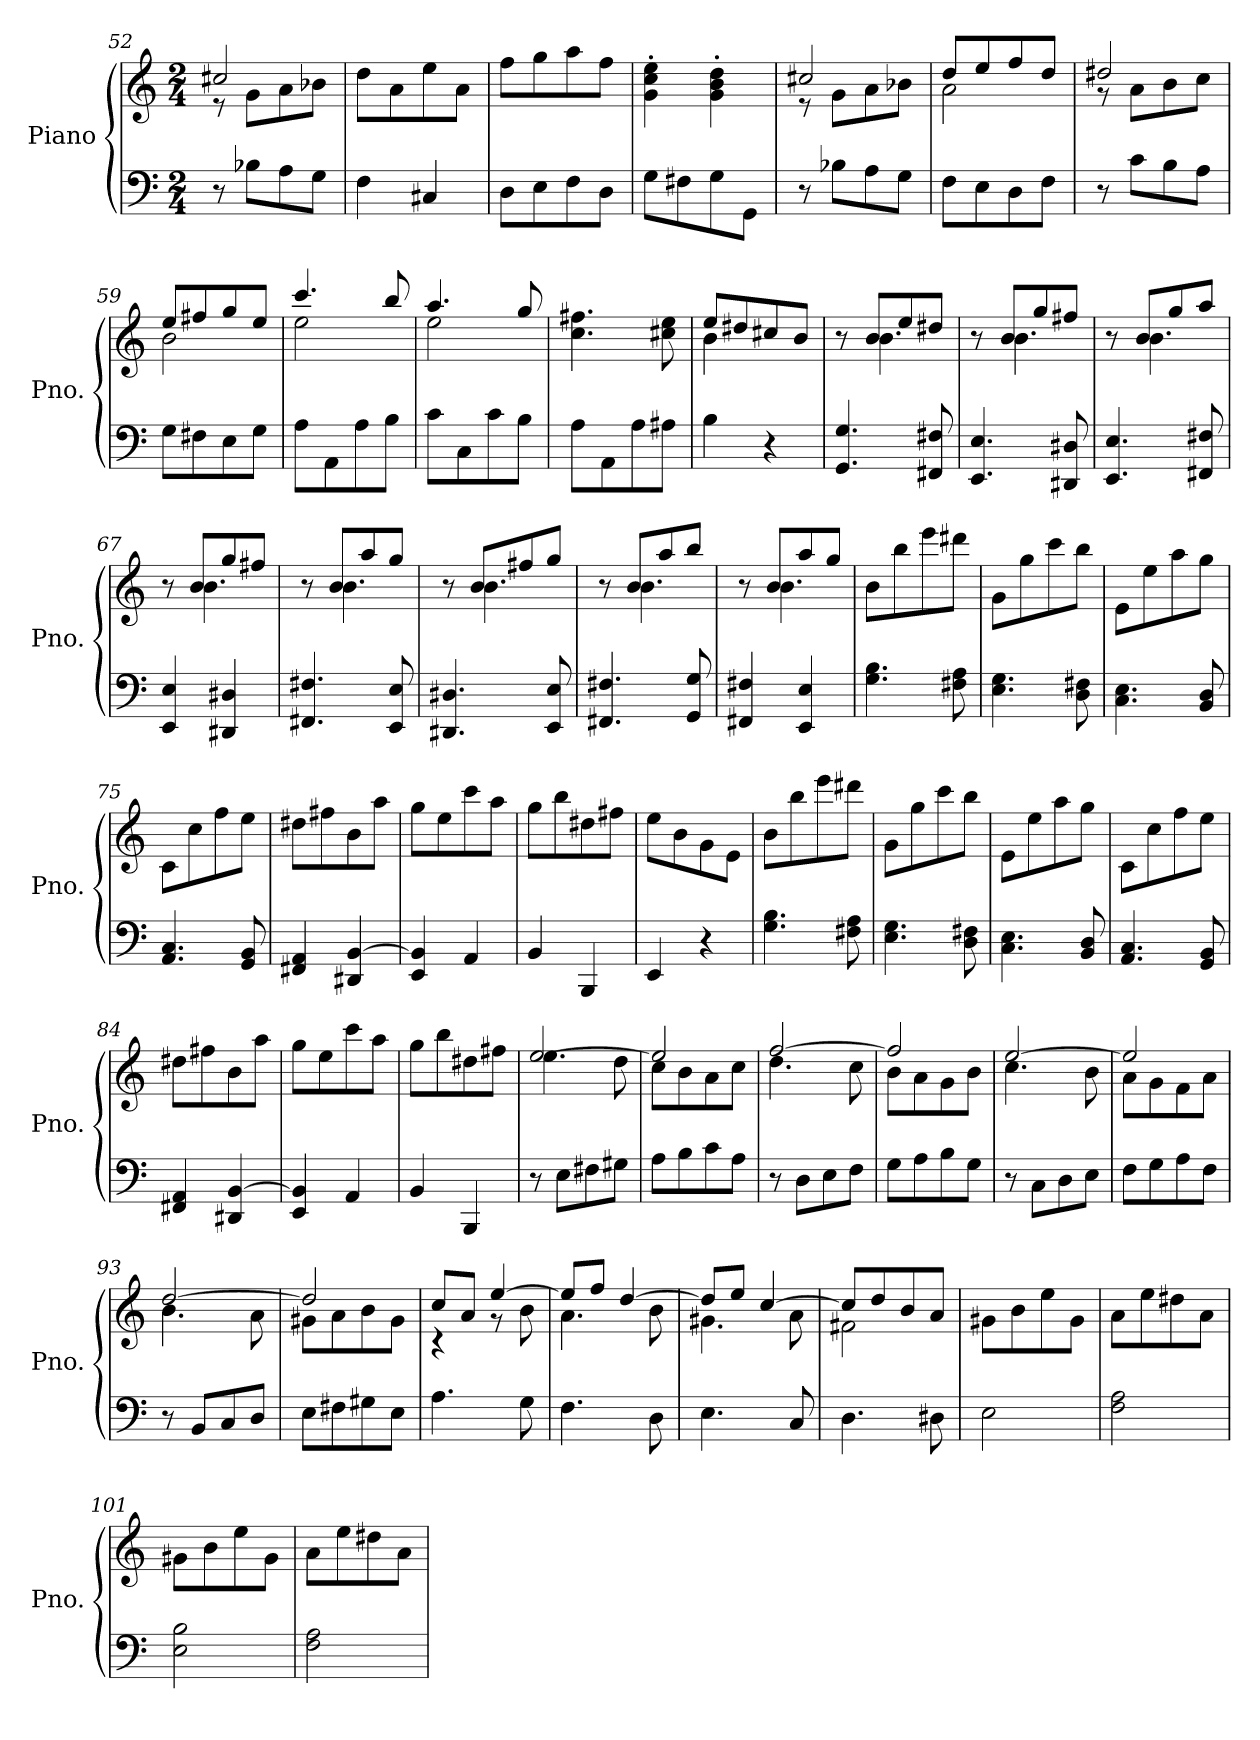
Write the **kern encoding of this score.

**kern	**kern
*part1	*part1
*staff2	*staff1
*I"Piano	*
*I'Pno.	*
*clefF4	*clefG2
*k[]	*k[]
*M2/4	*M2/4
=52	=52
*	*^
8r	2cc#X/	8r
8B-X\L	.	8g\L
8A\	.	8a\
8G\J	.	8b-X\J
*	*v	*v
=53	=53
4F\	8dd\L
.	8a\
4C#X/	8ee\
.	8a\J
=54	=54
8D\L	8ff\L
8E\	8gg\
8F\	8aa\
8D\J	8ff\J
=55	=55
8G\L	4g\' 4cc\' 4ee\'
8F#X\	.
8G\	4g\' 4b\' 4dd\'
8GG\J	.
=56	=56
*	*^
8r	2cc#X/	8r
8B-X\L	.	8g\L
8A\	.	8a\
8G\J	.	8b-X\J
=57	=57	=57
8F\L	8dd/L	2a\
8E\	8ee/	.
8D\	8ff/	.
8F\J	8dd/J	.
=58	=58	=58
8r	2dd#X/	8r
8c\L	.	8a\L
8B\	.	8b\
8A\J	.	8cc\J
=59	=59	=59
8G\L	8ee/L	2b\
8F#X\	8ff#X/	.
8E\	8gg/	.
8G\J	8ee/J	.
=60	=60	=60
8A\L	4.ccc/	2ee\
8AA\	.	.
8A\	.	.
8B\J	8bb/	.
=61	=61	=61
8c\L	4.aa/	2ee\
8C\	.	.
8c\	.	.
8B\J	8gg/	.
*	*v	*v
=62	=62
8A\L	4.cc\ 4.ff#X\
8AA\	.
8A\	.
8A#X\J	8cc#X\ 8ee\
=63	=63
*	*^
4B\	8ee/L	4b\
.	8dd#X/	.
4r	8cc#X/	4ryy
.	8b/J	.
=64	=64	=64
4.GG/ 4.G/	8r	8ryy
.	8b/L	4.b\
.	8ee/	.
8FF#X/ 8F#X/	8dd#X/J	.
=65	=65	=65
4.EE/ 4.E/	8r	8ryy
.	8b/L	4.b\
.	8gg/	.
8DD#X/ 8D#X/	8ff#X/J	.
=66	=66	=66
4.EE/ 4.E/	8r	8ryy
.	8b/L	4.b\
.	8gg/	.
8FF#X/ 8F#X/	8aa/J	.
=67	=67	=67
4EE/ 4E/	8r	8ryy
.	8b/L	4.b\
4DD#X/ 4D#X/	8gg/	.
.	8ff#X/J	.
=68	=68	=68
4.FF#X/ 4.F#X/	8r	8ryy
.	8b/L	4.b\
.	8aa/	.
8EE/ 8E/	8gg/J	.
=69	=69	=69
4.DD#X/ 4.D#X/	8r	8ryy
.	8b/L	4.b\
.	8ff#X/	.
8EE/ 8E/	8gg/J	.
=70	=70	=70
4.FF#X/ 4.F#X/	8r	8ryy
.	8b/L	4.b\
.	8aa/	.
8GG/ 8G/	8bb/J	.
=71	=71	=71
4FF#X/ 4F#X/	8r	8ryy
.	8b/L	4.b\
4EE/ 4E/	8aa/	.
.	8gg/J	.
*	*v	*v
=72	=72
4.G\ 4.B\	8b\L
.	8bb\
.	8eee\
8F#X\ 8A\	8ddd#X\J
=73	=73
4.E\ 4.G\	8g\L
.	8gg\
.	8ccc\
8D\ 8F#X\	8bb\J
=74	=74
4.C\ 4.E\	8e\L
.	8ee\
.	8aa\
8BB/ 8D/	8gg\J
=75	=75
4.AA/ 4.C/	8c\L
.	8cc\
.	8ff\
8GG/ 8BB/	8ee\J
=76	=76
4FF#X/ 4AA/	8dd#X\L
.	8ff#X\
4DD#X/ [4BB/	8b\
.	8aa\J
=77	=77
4EE/ 4BB/]	8gg\L
.	8ee\
4AA/	8ccc\
.	8aa\J
=78	=78
4BB/	8gg\L
.	8bb\
4BBB/	8dd#X\
.	8ff#X\J
=79	=79
4EE/	8ee\L
.	8b\
4r	8g\
.	8e\J
=80	=80
4.G\ 4.B\	8b\L
.	8bb\
.	8eee\
8F#X\ 8A\	8ddd#X\J
=81	=81
4.E\ 4.G\	8g\L
.	8gg\
.	8ccc\
8D\ 8F#X\	8bb\J
=82	=82
4.C\ 4.E\	8e\L
.	8ee\
.	8aa\
8BB/ 8D/	8gg\J
=83	=83
4.AA/ 4.C/	8c\L
.	8cc\
.	8ff\
8GG/ 8BB/	8ee\J
=84	=84
4FF#X/ 4AA/	8dd#X\L
.	8ff#X\
4DD#X/ [4BB/	8b\
.	8aa\J
=85	=85
4EE/ 4BB/]	8gg\L
.	8ee\
4AA/	8ccc\
.	8aa\J
=86	=86
4BB/	8gg\L
.	8bb\
4BBB/	8dd#X\
.	8ff#X\J
=87	=87
*	*^
8r	[2ee/	4.ee\
8E\L	.	.
8F#X\	.	.
8G#X\J	.	8dd\
=88	=88	=88
8A\L	2ee/]	8cc\L
8B\	.	8b\
8c\	.	8a\
8A\J	.	8cc\J
=89	=89	=89
8r	[2ff/	4.dd\
8D\L	.	.
8E\	.	.
8F\J	.	8cc\
=90	=90	=90
8G\L	2ff/]	8b\L
8A\	.	8a\
8B\	.	8g\
8G\J	.	8b\J
=91	=91	=91
8r	[2ee/	4.cc\
8C\L	.	.
8D\	.	.
8E\J	.	8b\
=92	=92	=92
8F\L	2ee/]	8a\L
8G\	.	8g\
8A\	.	8f\
8F\J	.	8a\J
=93	=93	=93
8r	[2dd/	4.b\
8BB/L	.	.
8C/	.	.
8D/J	.	8a\
=94	=94	=94
8E\L	2dd/]	8g#X\L
8F#X\	.	8a\
8G#X\	.	8b\
8E\J	.	8g#\J
=95	=95	=95
4.A\	8cc/L	4r
.	8a/J	.
.	[4ee/	8r
8G\	.	8b\
=96	=96	=96
4.F\	8ee/L]	4.a\
.	8ff/J	.
.	[4dd/	.
8D\	.	8b\
=97	=97	=97
4.E\	8dd/L]	4.g#X\
.	8ee/J	.
.	[4cc/	.
8C/	.	8a\
=98	=98	=98
4.D\	8cc/L]	2f#X\
.	8dd/	.
.	8b/	.
8D#X\	8a/J	.
*	*v	*v
=99	=99
2E\	8g#X\L
.	8b\
.	8ee\
.	8g#\J
=100	=100
2F\ 2A\	8a\L
.	8ee\
.	8dd#X\
.	8a\J
=101	=101
2E\ 2B\	8g#X\L
.	8b\
.	8ee\
.	8g#\J
=102	=102
2F\ 2A\	8a\L
.	8ee\
.	8dd#X\
.	8a\J
=	=
*-	*-
